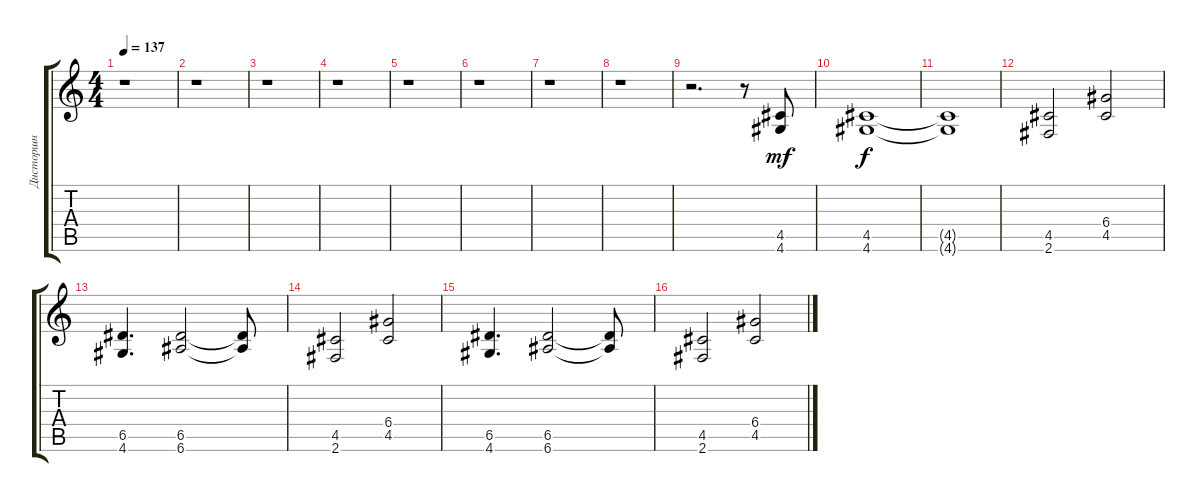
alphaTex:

\track ("Дисторшн" "Дисторшн") {instrument distortionguitar}
\staff {score tabs}
\tuning (E4 B3 G3 D3 A2 E2) {hide}
\ts (4 4)
\tempo 137
\clef g2
\ks c
r.1{dy f} |
r.1 |
r.1 |
r.1 |
r.1 |
r.1 |
r.1 |
r.1 |
r.2{d} r.8 (4.5 4.6).8{dy mf} |
(4.5 4.6).1{dy f} |
(4.5{t} 4.6{t}).1 |
(4.5 2.6).2 (6.4 4.5).2 |
(6.5 4.6).4{d} (6.5 6.6).2 (6.5{t} 6.6{t}).8 |
(4.5 2.6).2 (6.4 4.5).2 |
(6.5 4.6).4{d} (6.5 6.6).2 (6.5{t} 6.6{t}).8 |
(4.5 2.6).2 (6.4 4.5).2
